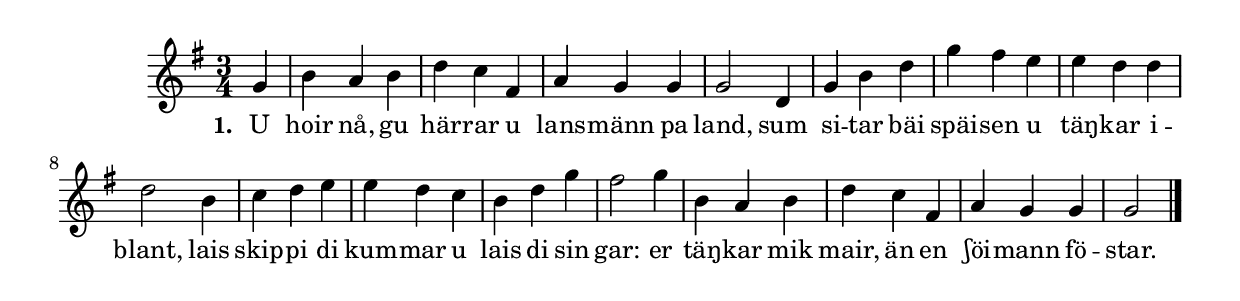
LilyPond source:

{
\time 3/4
\key g \major
\partial 4

 g'4  | 
 b' a' b'  | 
 d'' c'' fis'  | 
 a' g' g'  | 
 g'2 d'4  | 
 g' b' d''  | 
 g'' fis'' e''  | 
 e'' d'' d''  | 
 d''2 b'4  | 
 c'' d'' e''  | 
 e'' d'' c''  | 
 b' d'' g''  | 
 fis''2 g''4  | 
 b' a' b'  | 
 d'' c'' fis'  | 
 a' g' g'  | 
 g'2 \bar "|."
 }
 \addlyrics {
     \set stanza = #"1. "
     U hoir nå, gu här -- rar u lans -- männ pa land, sum
     si -- tar bäi späi -- sen u täŋ -- kar i -- blant, lais skip -- pi di kum -- mar u
     lais di sin gar: er täŋ -- kar mik mair, än en ʃöi -- mann fö -- star.
}
